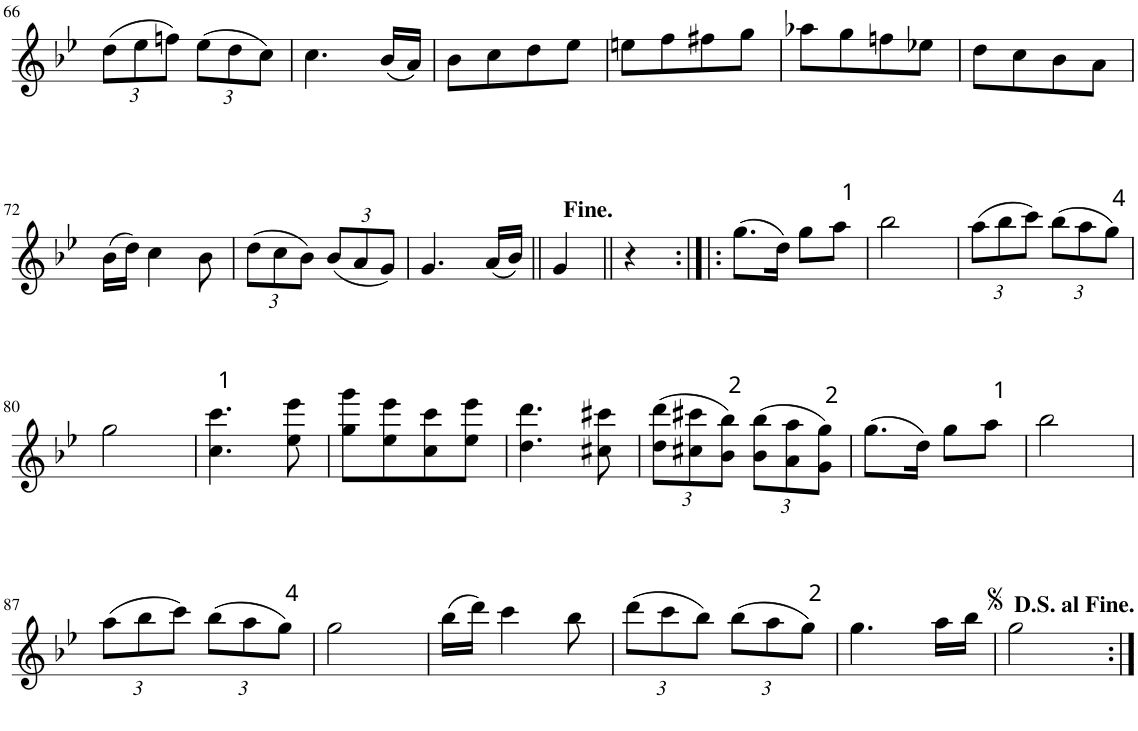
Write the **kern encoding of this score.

**kern
*part1
*staff1
*I"Piano
*I'Pno
!!LO:PB:g=z
*clefG2
*k[b-e-]
*g:
*M2/4
*Xbrackettup
=66
(12dd\L
12ee-\
12ffn\J)
(12ee-\L
12dd\
12cc\J)
=67
4.cc\
(16b-/LL
16a/JJ)
=68
8b-\L
8cc\
8dd\
8ee-\J
=69
8een\L
8ff\
8ff#X\
8gg\J
=70
8aa-X\L
8gg\
8ffn\
8ee-X\J
=71
8dd\L
8cc\
8b-\
8a\J
!!LO:LB:g=z
=72
(16b-\LL
16dd\JJ)
4cc\
8b-\
=73
(12dd\L
12cc\
12b-\J)
(12b-/L
12a/
12g/J)
=74
4.g/
(16a/LL
16b-/JJ)
=75||
4g/
=76||
4r
=77:|!|:
(8.gg\L
16dd\Jk)
8gg\L
8aa\J
=78
2bb-\
=79
(12aa\L
12bb-\
12ccc\J)
(12bb-\L
12aa\
12gg\J)
!!LO:LB:g=z
=80
2gg\
=81
4.cc\ 4.ccc\
8ee-\ 8eee-\
=82
8gg\ 8ggg\L
8ee-\ 8eee-\
8cc\ 8ccc\
8ee-\ 8eee-\J
=83
4.dd\ 4.ddd\
8cc#X\ 8ccc#X\
=84
(12dd\ 12ddd\L
12cc#X\ 12ccc#X\
12b-\ 12bb-\J)
(12b-\ 12bb-\L
12a\ 12aa\
12g\ 12gg\J)
=85
(8.gg\L
16dd\Jk)
8gg\L
8aa\J
=86
2bb-\
!!LO:LB:g=z
=87
(12aa\L
12bb-\
12ccc\J)
(12bb-\L
12aa\
12gg\J)
=88
2gg\
=89
(16bb-\LL
16ddd\JJ)
4ccc\
8bb-\
=90
(12ddd\L
12ccc\
12bb-\J)
(12bb-\L
12aa\
12gg\J)
=91
4.gg\
16aa\LL
16bb-\JJ
=92
2gg\
=:|!
*-
